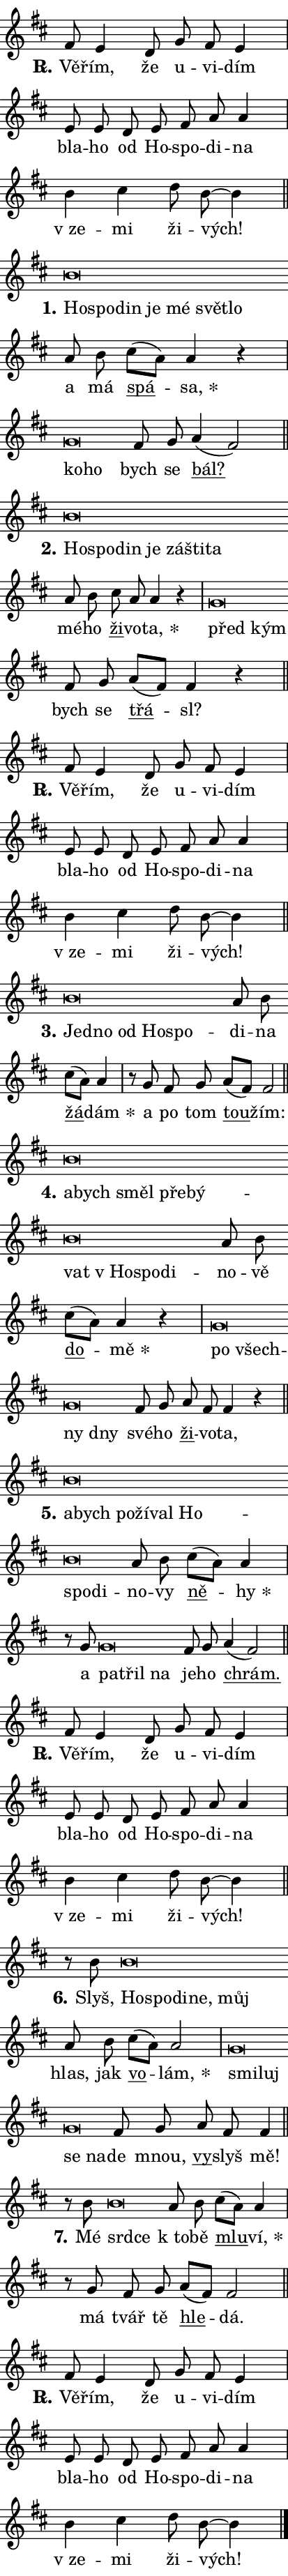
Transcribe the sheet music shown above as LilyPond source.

\version "2.22.1"
\header { tagline = "" }
\paper {
  indent = 0\cm
  top-margin = 0\cm
  right-margin = 0\cm
  bottom-margin = 0\cm
  left-margin = 0\cm
  paper-width = 7\cm
  page-breaking = #ly:one-page-breaking
  system-system-spacing.basic-distance = #11
  score-system-spacing.basic-distance = #11.3
  ragged-last = ##f
}


%% Author: Thomas Morley
%% https://lists.gnu.org/archive/html/lilypond-user/2020-05/msg00002.html
#(define (line-position grob)
"Returns position of @var[grob} in current system:
   @code{'start}, if at first time-step
   @code{'end}, if at last time-step
   @code{'middle} otherwise
"
  (let* ((col (ly:item-get-column grob))
         (ln (ly:grob-object col 'left-neighbor))
         (rn (ly:grob-object col 'right-neighbor))
         (col-to-check-left (if (ly:grob? ln) ln col))
         (col-to-check-right (if (ly:grob? rn) rn col))
         (break-dir-left
           (and
             (ly:grob-property col-to-check-left 'non-musical #f)
             (ly:item-break-dir col-to-check-left)))
         (break-dir-right
           (and
             (ly:grob-property col-to-check-right 'non-musical #f)
             (ly:item-break-dir col-to-check-right))))
        (cond ((eqv? 1 break-dir-left) 'start)
              ((eqv? -1 break-dir-right) 'end)
              (else 'middle))))

#(define (tranparent-at-line-position vctor)
  (lambda (grob)
  "Relying on @code{line-position} select the relevant enry from @var{vctor}.
Used to determine transparency,"
    (case (line-position grob)
      ((end) (not (vector-ref vctor 0)))
      ((middle) (not (vector-ref vctor 1)))
      ((start) (not (vector-ref vctor 2))))))

noteHeadBreakVisibility =
#(define-music-function (break-visibility)(vector?)
"Makes @code{NoteHead}s transparent relying on @var{break-visibility}"
#{
  \override NoteHead.transparent =
    #(tranparent-at-line-position break-visibility)
#})

#(define delete-ledgers-for-transparent-note-heads
  (lambda (grob)
    "Reads whether a @code{NoteHead} is transparent.
If so this @code{NoteHead} is removed from @code{'note-heads} from
@var{grob}, which is supposed to be @code{LedgerLineSpanner}.
As a result ledgers are not printed for this @code{NoteHead}"
    (let* ((nhds-array (ly:grob-object grob 'note-heads))
           (nhds-list
             (if (ly:grob-array? nhds-array)
                 (ly:grob-array->list nhds-array)
                 '()))
           ;; Relies on the transparent-property being done before
           ;; Staff.LedgerLineSpanner.after-line-breaking is executed.
           ;; This is fragile ...
           (to-keep
             (remove
               (lambda (nhd)
                 (ly:grob-property nhd 'transparent #f))
               nhds-list)))
      ;; TODO find a better method to iterate over grob-arrays, similiar
      ;; to filter/remove etc for lists
      ;; For now rebuilt from scratch
      (set! (ly:grob-object grob 'note-heads)  '())
      (for-each
        (lambda (nhd)
          (ly:pointer-group-interface::add-grob grob 'note-heads nhd))
        to-keep))))

hideNotes = {
  \noteHeadBreakVisibility #begin-of-line-visible
}
unHideNotes = {
  \noteHeadBreakVisibility #all-visible
}

% work-around for resetting accidentals
% https://lilypond.org/doc/v2.23/Documentation/notation/displaying-rhythms#unmetered-music
cadenzaMeasure = {
  \cadenzaOff
  \partial 1024 s1024
  \cadenzaOn
}

#(define-markup-command (accent layout props text) (markup?)
  "Underline accented syllable"
  (interpret-markup layout props
    #{\markup \override #'(offset . 4.3) \underline { #text }#}))

responsum = \markup \concat {
  "R" \hspace #-1.05 \path #0.1 #'((moveto 0 0.07) (lineto 0.9 0.8)) \hspace #0.05 "."
}

\layout {
    \context {
        \Staff
        \remove "Time_signature_engraver"
        \override LedgerLineSpanner.after-line-breaking = #delete-ledgers-for-transparent-note-heads
    }
    \context {
        \Voice {
            \override NoteHead.output-attributes = #'((class . "notehead"))
            \override Hairpin.height = #0.55
        }
    }
    \context {
        \Lyrics {
            \override StanzaNumber.output-attributes = #'((class . "stanzanumber"))
            \override LyricSpace.minimum-distance = #0.9
            \override LyricText.font-name = #"TeX Gyre Schola"
            \override LyricText.font-size = 1
            \override StanzaNumber.font-name = #"TeX Gyre Schola Bold"
            \override StanzaNumber.font-size = 1
        }
    }
}

% magnetic-lyrics.ily
%
%   written by
%     Jean Abou Samra <jean@abou-samra.fr>
%     Werner Lemberg <wl@gnu.org>
%
%   adapted by
%     Jiri Hon <jiri.hon@gmail.com>
%
% Version 2022-Apr-15

% https://www.mail-archive.com/lilypond-user@gnu.org/msg149350.html

#(define (Left_hyphen_pointer_engraver context)
   "Collect syllable-hyphen-syllable occurrences in lyrics and store
them in properties.  This engraver only looks to the left.  For
example, if the lyrics input is @code{foo -- bar}, it does the
following.

@itemize @bullet
@item
Set the @code{text} property of the @code{LyricHyphen} grob between
@q{foo} and @q{bar} to @code{foo}.

@item
Set the @code{left-hyphen} property of the @code{LyricText} grob with
text @q{foo} to the @code{LyricHyphen} grob between @q{foo} and
@q{bar}.
@end itemize

Use this auxiliary engraver in combination with the
@code{lyric-@/text::@/apply-@/magnetic-@/offset!} hook."
   (let ((hyphen #f)
         (text #f))
     (make-engraver
      (acknowledgers
       ((lyric-syllable-interface engraver grob source-engraver)
        (set! text grob)))
      (end-acknowledgers
       ((lyric-hyphen-interface engraver grob source-engraver)
        ;(when (not (grob::has-interface grob 'lyric-space-interface))
          (set! hyphen grob)));)
      ((stop-translation-timestep engraver)
       (when (and text hyphen)
         (ly:grob-set-object! text 'left-hyphen hyphen))
       (set! text #f)
       (set! hyphen #f)))))

#(define (lyric-text::apply-magnetic-offset! grob)
   "If the space between two syllables is less than the value in
property @code{LyricText@/.details@/.squash-threshold}, move the right
syllable to the left so that it gets concatenated with the left
syllable.

Use this function as a hook for
@code{LyricText@/.after-@/line-@/breaking} if the
@code{Left_@/hyphen_@/pointer_@/engraver} is active."
   (let ((hyphen (ly:grob-object grob 'left-hyphen #f)))
     (when hyphen
       (let ((left-text (ly:spanner-bound hyphen LEFT)))
         (when (grob::has-interface left-text 'lyric-syllable-interface)
           (let* ((common (ly:grob-common-refpoint grob left-text X))
                  (this-x-ext (ly:grob-extent grob common X))
                  (left-x-ext
                   (begin
                     ;; Trigger magnetism for left-text.
                     (ly:grob-property left-text 'after-line-breaking)
                     (ly:grob-extent left-text common X)))
                  ;; `delta` is the gap width between two syllables.
                  (delta (- (interval-start this-x-ext)
                            (interval-end left-x-ext)))
                  (details (ly:grob-property grob 'details))
                  (threshold (assoc-get 'squash-threshold details 0.2)))
             (when (< delta threshold)
               (let* (;; We have to manipulate the input text so that
                      ;; ligatures crossing syllable boundaries are not
                      ;; disabled.  For languages based on the Latin
                      ;; script this is essentially a beautification.
                      ;; However, for non-Western scripts it can be a
                      ;; necessity.
                      (lt (ly:grob-property left-text 'text))
                      (rt (ly:grob-property grob 'text))
                      (is-space (grob::has-interface hyphen 'lyric-space-interface))
                      (space (if is-space " " ""))
                      (space-markup (grob-interpret-markup grob " "))
                      (space-size (interval-length (ly:stencil-extent space-markup X)))
                      (extra-delta (if is-space space-size 0))
                      ;; Append new syllable.
                      (ltrt-space (if (and (string? lt) (string? rt))
                                (string-append lt space rt)
                                (make-concat-markup (list lt space rt))))
                      ;; Right-align `ltrt` to the right side.
                      (ltrt-space-markup (grob-interpret-markup
                               grob
                               (make-translate-markup
                                (cons (interval-length this-x-ext) 0)
                                (make-right-align-markup ltrt-space)))))
                 (begin
                   ;; Don't print `left-text`.
                   (ly:grob-set-property! left-text 'stencil #f)
                   ;; Set text and stencil (which holds all collected
                   ;; syllables so far) and shift it to the left.
                   (ly:grob-set-property! grob 'text ltrt-space)
                   (ly:grob-set-property! grob 'stencil ltrt-space-markup)
                   (ly:grob-translate-axis! grob (- (- delta extra-delta)) X))))))))))


#(define (lyric-hyphen::displace-bounds-first grob)
   ;; Make very sure this callback isn't triggered too early.
   (let ((left (ly:spanner-bound grob LEFT))
         (right (ly:spanner-bound grob RIGHT)))
     (ly:grob-property left 'after-line-breaking)
     (ly:grob-property right 'after-line-breaking)
     (ly:lyric-hyphen::print grob)))

squashThreshold = #0.4

\layout {
  \context {
    \Lyrics
    \consists #Left_hyphen_pointer_engraver
    \override LyricText.after-line-breaking =
      #lyric-text::apply-magnetic-offset!
    \override LyricHyphen.stencil = #lyric-hyphen::displace-bounds-first
    \override LyricText.details.squash-threshold = \squashThreshold
    \override LyricHyphen.minimum-distance = 0
    \override LyricHyphen.minimum-length = \squashThreshold
  }
}

squash = \override LyricText.details.squash-threshold = 9999
unSquash = \override LyricText.details.squash-threshold = \squashThreshold

left = \override LyricText.self-alignment-X = #LEFT
unLeft = \revert LyricText.self-alignment-X

starOffset = #(lambda (grob) 
                (let ((x_offset (ly:self-alignment-interface::aligned-on-x-parent grob)))
                  (if (= x_offset 0) 0 (+ x_offset 1.2))))

star = #(define-music-function (syllable)(string?)
"Append star separator at the end of a syllable"
#{
  \once \override LyricText.X-offset = #starOffset
  \lyricmode { \markup {
    #syllable
    \override #'((font-name . "TeX Gyre Schola Bold")) \hspace #0.2 \lower #0.65 \larger "*"
  } }
#})

starAccent = #(define-music-function (syllable)(string?)
"Append star separator at the end of a syllable and make accent"
#{
  \once \override LyricText.X-offset = #starOffset
  \lyricmode { \markup {
    \accent #syllable
    \override #'((font-name . "TeX Gyre Schola Bold")) \hspace #0.2 \lower #0.65 \larger "*"
  } }
#})

breath = #(define-music-function (syllable)(string?)
"Append breathing indicator at the end of a syllable"
#{
  \lyricmode { \markup { #syllable "+" } }
#})

optionalBreath = #(define-music-function (syllable)(string?)
"Append optional breathing indicator at the end of a syllable"
#{
  \lyricmode { \markup { #syllable "(+)" } }
#})


\score {
    <<
        \new Voice = "melody" { \cadenzaOn \key d \major \relative { fis'8 e4 d8 g fis e4 \cadenzaMeasure \bar "|" e8 e d e \bar "" fis a a4 \cadenzaMeasure \bar "|" b cis d8 b~ b4 \cadenzaMeasure \bar "||" \break } }
        \new Lyrics \lyricsto "melody" { \lyricmode { \set stanza = \responsum
Vě -- řím, že u -- vi -- dím bla -- ho od Ho -- spo -- di -- na "v ze" -- mi ži -- vých! } }
    >>
    \layout {}
}

\score {
    <<
        \new Voice = "melody" { \cadenzaOn \key d \major \relative { b'\breve*1/16 \hideNotes \breve*1/16 \bar "" \breve*1/16 \bar "" \breve*1/16 \bar "" \breve*1/16 \bar "" \breve*1/16 \breve*1/16 \bar "" \unHideNotes a8 b \bar "" cis[( a)] a4 r \cadenzaMeasure \bar "|" g\breve*1/16 \hideNotes \breve*1/16 \bar "" \unHideNotes fis8 g \bar "" a4( fis2) \cadenzaMeasure \bar "||" \break } }
        \new Lyrics \lyricsto "melody" { \lyricmode { \set stanza = "1."
\left Ho -- \squash spo -- din je mé svět -- lo \unLeft \unSquash a má \markup \accent spá -- \star sa, \left ko -- \squash ho \unLeft \unSquash bych se \markup \accent bál? } }
    >>
    \layout {}
}

\score {
    <<
        \new Voice = "melody" { \cadenzaOn \key d \major \relative { b'\breve*1/16 \hideNotes \breve*1/16 \bar "" \breve*1/16 \bar "" \breve*1/16 \bar "" \breve*1/16 \bar "" \breve*1/16 \breve*1/16 \bar "" \unHideNotes a8 b \bar "" cis a a4 r \cadenzaMeasure \bar "|" g\breve*1/16 \hideNotes \breve*1/16 \bar "" \unHideNotes fis8 g \bar "" a[( fis)] fis4 r \cadenzaMeasure \bar "||" \break } }
        \new Lyrics \lyricsto "melody" { \lyricmode { \set stanza = "2."
\left Ho -- \squash spo -- din je zá -- šti -- ta \unLeft \unSquash mé -- ho \markup \accent ži -- vo -- \star ta, \left před \squash kým \unLeft \unSquash bych se \markup \accent třá -- sl? } }
    >>
    \layout {}
}

\score {
    <<
        \new Voice = "melody" { \cadenzaOn \key d \major \relative { fis'8 e4 d8 g fis e4 \cadenzaMeasure \bar "|" e8 e d e \bar "" fis a a4 \cadenzaMeasure \bar "|" b cis d8 b~ b4 \cadenzaMeasure \bar "||" \break } }
        \new Lyrics \lyricsto "melody" { \lyricmode { \set stanza = \responsum
Vě -- řím, že u -- vi -- dím bla -- ho od Ho -- spo -- di -- na "v ze" -- mi ži -- vých! } }
    >>
    \layout {}
}

\score {
    <<
        \new Voice = "melody" { \cadenzaOn \key d \major \relative { b'\breve*1/16 \hideNotes \breve*1/16 \bar "" \breve*1/16 \bar "" \breve*1/16 \breve*1/16 \bar "" \unHideNotes a8 b \bar "" cis[( a)] a4 \cadenzaMeasure \bar "|" r8 g8 fis8 g \bar "" a[( fis)] fis2 \cadenzaMeasure \bar "||" \break } }
        \new Lyrics \lyricsto "melody" { \lyricmode { \set stanza = "3."
\left Jed -- \squash no od Ho -- spo -- \unLeft \unSquash di -- na \markup \accent žá -- \star dám a po tom \markup \accent tou -- žím: } }
    >>
    \layout {}
}

\score {
    <<
        \new Voice = "melody" { \cadenzaOn \key d \major \relative { b'\breve*1/16 \hideNotes \breve*1/16 \bar "" \breve*1/16 \bar "" \breve*1/16 \bar "" \breve*1/16 \bar "" \breve*1/16 \bar "" \breve*1/16 \bar "" \breve*1/16 \breve*1/16 \bar "" \unHideNotes a8 b \bar "" cis[( a)] a4 r \cadenzaMeasure \bar "|" g\breve*1/16 \hideNotes \breve*1/16 \bar "" \breve*1/16 \breve*1/16 \bar "" \unHideNotes fis8 g \bar "" a8 fis fis4 r \cadenzaMeasure \bar "||" \break } }
        \new Lyrics \lyricsto "melody" { \lyricmode { \set stanza = "4."
\left a -- \squash bych směl pře -- bý -- vat "v Ho" -- spo -- di -- \unLeft \unSquash no -- vě \markup \accent do -- \star mě \left po \squash všech -- ny dny \unLeft \unSquash své -- ho \markup \accent ži -- vo -- ta, } }
    >>
    \layout {}
}

\score {
    <<
        \new Voice = "melody" { \cadenzaOn \key d \major \relative { b'\breve*1/16 \hideNotes \breve*1/16 \bar "" \breve*1/16 \bar "" \breve*1/16 \bar "" \breve*1/16 \bar "" \breve*1/16 \bar "" \breve*1/16 \breve*1/16 \bar "" \unHideNotes a8 b \bar "" cis[( a)] a4 \cadenzaMeasure \bar "|" r8 g g\breve*1/16 \hideNotes \breve*1/16 \breve*1/16 \bar "" \unHideNotes fis8 g \bar "" a4( fis2) \cadenzaMeasure \bar "||" \break } }
        \new Lyrics \lyricsto "melody" { \lyricmode { \set stanza = "5."
\left a -- \squash bych po -- ží -- val Ho -- spo -- di -- \unLeft \unSquash no -- vy \markup \accent ně -- \star hy a \left pa -- \squash třil na \unLeft \unSquash je -- ho \markup \accent chrám. } }
    >>
    \layout {}
}

\score {
    <<
        \new Voice = "melody" { \cadenzaOn \key d \major \relative { fis'8 e4 d8 g fis e4 \cadenzaMeasure \bar "|" e8 e d e \bar "" fis a a4 \cadenzaMeasure \bar "|" b cis d8 b~ b4 \cadenzaMeasure \bar "||" \break } }
        \new Lyrics \lyricsto "melody" { \lyricmode { \set stanza = \responsum
Vě -- řím, že u -- vi -- dím bla -- ho od Ho -- spo -- di -- na "v ze" -- mi ži -- vých! } }
    >>
    \layout {}
}

\score {
    <<
        \new Voice = "melody" { \cadenzaOn \key d \major \relative { r8 b'8 b\breve*1/16 \hideNotes \breve*1/16 \bar "" \breve*1/16 \bar "" \breve*1/16 \breve*1/16 \bar "" \unHideNotes a8 b \bar "" cis[( a)] a2 \cadenzaMeasure \bar "|" g\breve*1/16 \hideNotes \breve*1/16 \bar "" \breve*1/16 \breve*1/16 \bar "" \unHideNotes fis8 g \bar "" a fis fis4 \cadenzaMeasure \bar "||" \break } }
        \new Lyrics \lyricsto "melody" { \lyricmode { \set stanza = "6."
Slyš, \left Ho -- \squash spo -- di -- ne, můj \unLeft \unSquash hlas, jak \markup \accent vo -- \star lám, \left smi -- \squash luj se na -- \unLeft \unSquash de mnou, \markup \accent vy -- slyš mě! } }
    >>
    \layout {}
}

\score {
    <<
        \new Voice = "melody" { \cadenzaOn \key d \major \relative { r8 b'8 b\breve*1/16 \hideNotes \breve*1/16 \bar "" \unHideNotes a8 b \bar "" cis[( a)] a4 \cadenzaMeasure \bar "|" r8 g fis8 g \bar "" a[( fis)] fis2 \cadenzaMeasure \bar "||" \break } }
        \new Lyrics \lyricsto "melody" { \lyricmode { \set stanza = "7."
Mé \left srd -- \squash ce \unLeft \unSquash "k to" -- bě \markup \accent mlu -- \star ví, má tvář tě \markup \accent hle -- dá. } }
    >>
    \layout {}
}

\score {
    <<
        \new Voice = "melody" { \cadenzaOn \key d \major \relative { fis'8 e4 d8 g fis e4 \cadenzaMeasure \bar "|" e8 e d e \bar "" fis a a4 \cadenzaMeasure \bar "|" b cis d8 b~ b4 \cadenzaMeasure \bar "||" \break } \bar "|." }
        \new Lyrics \lyricsto "melody" { \lyricmode { \set stanza = \responsum
Vě -- řím, že u -- vi -- dím bla -- ho od Ho -- spo -- di -- na "v ze" -- mi ži -- vých! } }
    >>
    \layout {}
}
